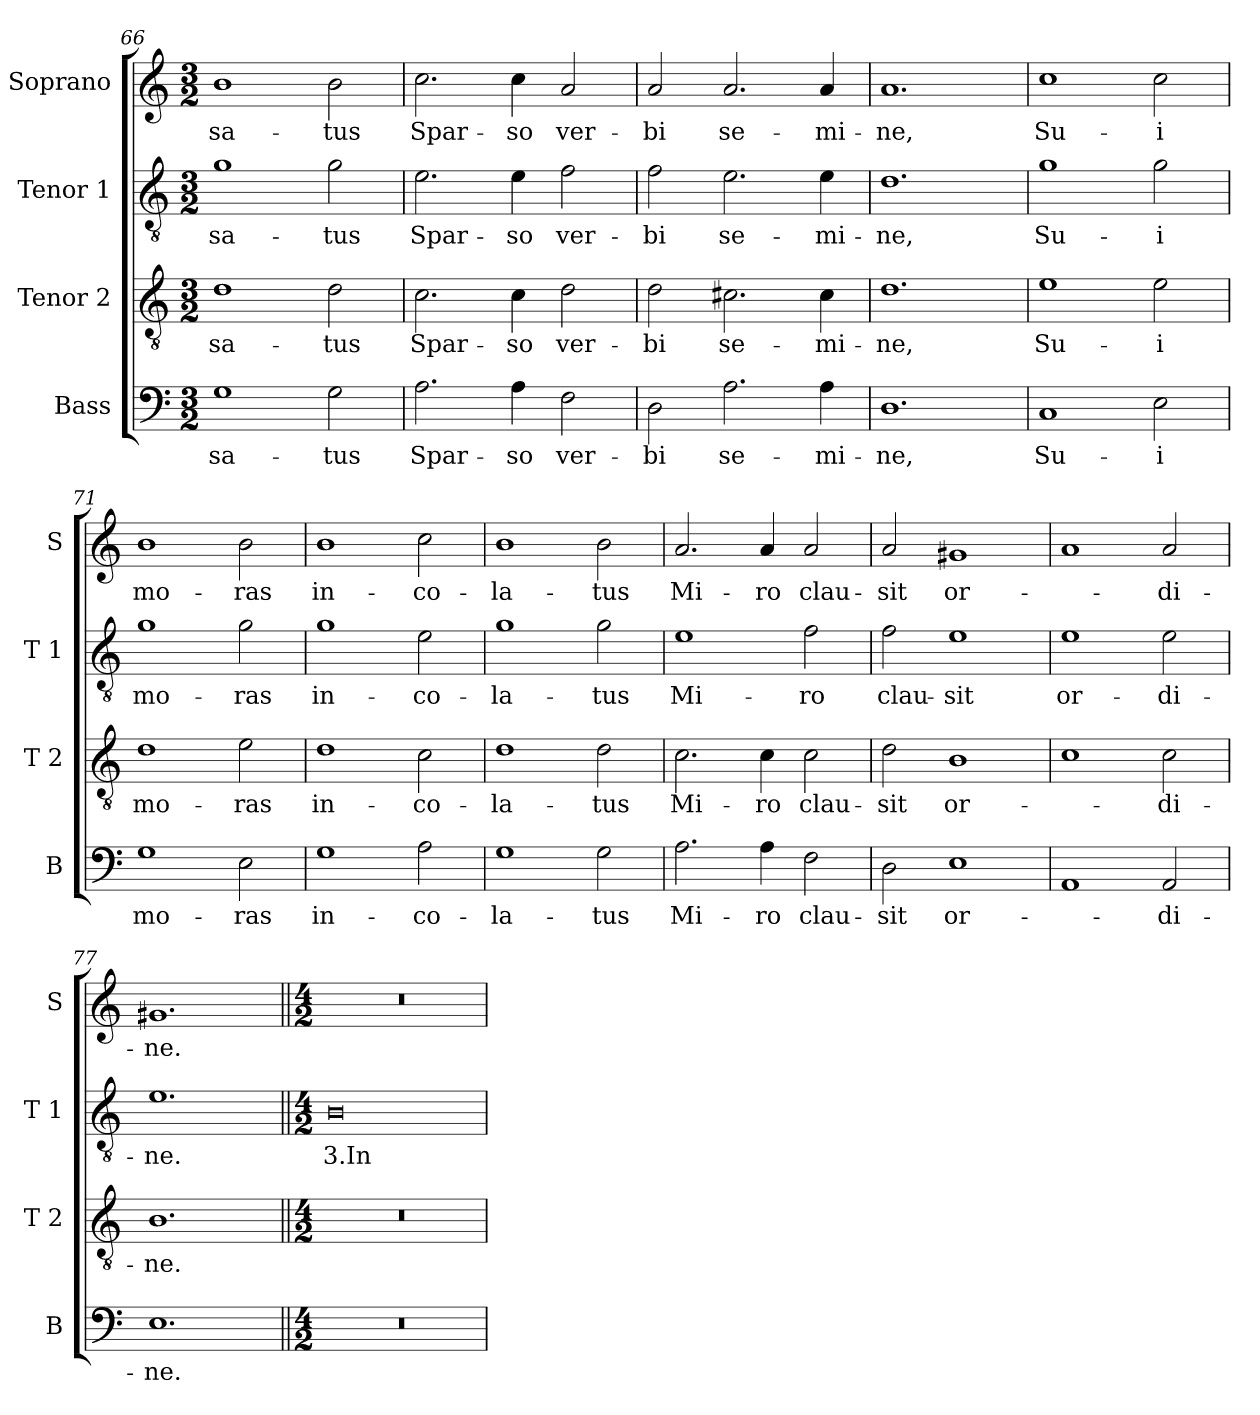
**kern	**text	**kern	**text	**kern	**text	**kern	**text
*part4	*part4	*part3	*part3	*part2	*part2	*part1	*part1
*staff4	*staff4	*staff3	*staff3	*staff2	*staff2	*staff1	*staff1
*I"Bass	*	*I"Tenor 2	*	*I"Tenor 1	*	*I"Soprano	*
*I'B	*	*I'T 2	*	*I'T 1	*	*I'S	*
*clefF4	*	*clefGv2	*	*clefGv2	*	*clefG2	*
*k[]	*	*k[]	*	*k[]	*	*k[]	*
*C:	*	*C:	*	*C:	*	*C:	*
*M3/2	*	*M3/2	*	*M3/2	*	*M3/2	*
=66	=66	=66	=66	=66	=66	=66	=66
!	!LO:LY:b	!	!LO:LY:b	!	!LO:LY:b	!	!LO:LY:b
1G	-sa-	1d	-sa-	1g	-sa-	1b	-sa-
!	!LO:LY:b	!	!LO:LY:b	!	!LO:LY:b	!	!LO:LY:b
2G\	-tus	2d\	-tus	2g\	-tus	2b\	-tus
!!LO:PB:g=z
=67	=67	=67	=67	=67	=67	=67	=67
!	!LO:LY:b	!	!LO:LY:b	!	!LO:LY:b	!	!LO:LY:b
2.A\	Spar-	2.c\	Spar-	2.e\	Spar-	2.cc\	Spar-
!	!LO:LY:b	!	!LO:LY:b	!	!LO:LY:b	!	!LO:LY:b
4A\	-so	4c\	-so	4e\	-so	4cc\	-so
!	!LO:LY:b	!	!LO:LY:b	!	!LO:LY:b	!	!LO:LY:b
2F\	ver-	2d\	ver-	2f\	ver-	2a/	ver-
=68	=68	=68	=68	=68	=68	=68	=68
!	!LO:LY:b	!	!LO:LY:b	!	!LO:LY:b	!	!LO:LY:b
2D\	-bi	2d\	-bi	2f\	-bi	2a/	-bi
!	!LO:LY:b	!	!LO:LY:b	!	!LO:LY:b	!	!LO:LY:b
2.A\	se-	2.c#X\	se-	2.e\	se-	2.a/	se-
!	!LO:LY:b	!	!LO:LY:b	!	!LO:LY:b	!	!LO:LY:b
4A\	-mi-	4c#\	-mi-	4e\	-mi-	4a/	-mi-
=69	=69	=69	=69	=69	=69	=69	=69
!	!LO:LY:b	!	!LO:LY:b	!	!LO:LY:b	!	!LO:LY:b
1.D	-ne,	1.d	-ne,	1.d	-ne,	1.a	-ne,
=70	=70	=70	=70	=70	=70	=70	=70
!	!LO:LY:b	!	!LO:LY:b	!	!LO:LY:b	!	!LO:LY:b
1C	Su-	1e	Su-	1g	Su-	1cc	Su-
!	!LO:LY:b	!	!LO:LY:b	!	!LO:LY:b	!	!LO:LY:b
2E\	-i	2e\	-i	2g\	-i	2cc\	-i
=71	=71	=71	=71	=71	=71	=71	=71
!	!LO:LY:b	!	!LO:LY:b	!	!LO:LY:b	!	!LO:LY:b
1G	mo-	1d	mo-	1g	mo-	1b	mo-
!	!LO:LY:b	!	!LO:LY:b	!	!LO:LY:b	!	!LO:LY:b
2E\	-ras	2e\	-ras	2g\	-ras	2b\	-ras
=72	=72	=72	=72	=72	=72	=72	=72
!	!LO:LY:b	!	!LO:LY:b	!	!LO:LY:b	!	!LO:LY:b
1G	in-	1d	in-	1g	in-	1b	in-
!	!LO:LY:b	!	!LO:LY:b	!	!LO:LY:b	!	!LO:LY:b
2A\	-co-	2c\	-co-	2e\	-co-	2cc\	-co-
!!LO:LB:g=z
=73	=73	=73	=73	=73	=73	=73	=73
!	!LO:LY:b	!	!LO:LY:b	!	!LO:LY:b	!	!LO:LY:b
1G	-la-	1d	-la-	1g	-la-	1b	-la-
!	!LO:LY:b	!	!LO:LY:b	!	!LO:LY:b	!	!LO:LY:b
2G\	-tus	2d\	-tus	2g\	-tus	2b\	-tus
=74	=74	=74	=74	=74	=74	=74	=74
!	!LO:LY:b	!	!LO:LY:b	!	!LO:LY:b	!	!LO:LY:b
2.A\	Mi-	2.c\	Mi-	1e	Mi-	2.a/	Mi-
!	!LO:LY:b	!	!LO:LY:b	!	!	!	!LO:LY:b
4A\	-ro	4c\	-ro	.	.	4a/	-ro
!	!LO:LY:b	!	!LO:LY:b	!	!LO:LY:b	!	!LO:LY:b
2F\	clau-	2c\	clau-	2f\	-ro	2a/	clau-
=75	=75	=75	=75	=75	=75	=75	=75
!	!LO:LY:b	!	!LO:LY:b	!	!LO:LY:b	!	!LO:LY:b
2D\	-sit	2d\	-sit	2f\	clau-	2a/	-sit
!	!LO:LY:b	!	!LO:LY:b	!	!LO:LY:b	!	!LO:LY:b
1E	or-	1B	or-	1e	-sit	1g#X	or-
=76	=76	=76	=76	=76	=76	=76	=76
!	!	!	!	!	!LO:LY:b	!	!
1AA	.	1c	.	1e	or-	1a	.
!	!LO:LY:b	!	!LO:LY:b	!	!LO:LY:b	!	!LO:LY:b
2AA/	-di-	2c\	-di-	2e\	-di-	2a/	-di-
=77	=77	=77	=77	=77	=77	=77	=77
!	!LO:LY:b	!	!LO:LY:b	!	!LO:LY:b	!	!LO:LY:b
1.E	-ne.	1.B	-ne.	1.e	-ne.	1.g#X	-ne.
=78||	=78||	=78||	=78||	=78||	=78||	=78||	=78||
*M4/2	*	*M4/2	*	*M4/2	*	*M4/2	*
!	!	!	!	!	!LO:LY:b	!	!
0r	.	0r	.	0B	3.In	0r	.
=	=	=	=	=	=	=	=
*-	*-	*-	*-	*-	*-	*-	*-
